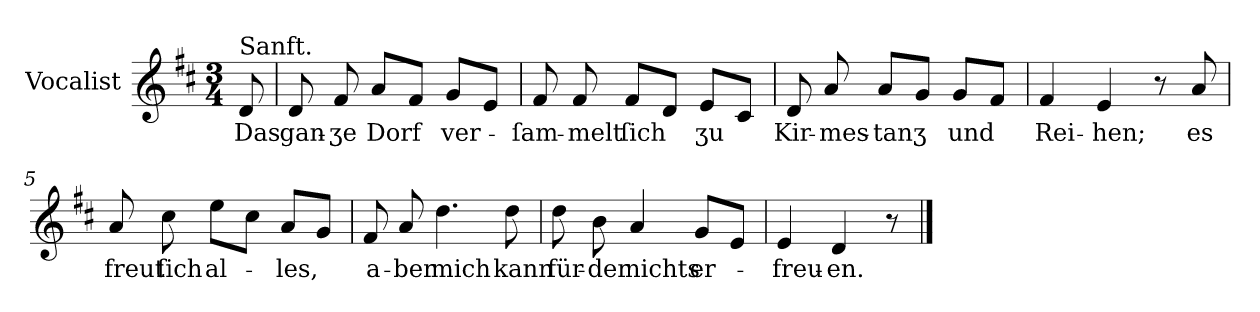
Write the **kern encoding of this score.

**kern	**text
*part1	*part1
*staff1	*staff1
*I"Vocalist	*
*clefG2	*
*k[f#c#]	*
*D:	*
*M3/4	*
=	=
!LO:TX:a:t=Sanft.	!
8d	Das
=1	=1
8d	gan-
8f#	-ʒe
8aL	Dorf
8f#J	.
8gL	ver-
8eJ	.
=2	=2
8f#	-ſam-
8f#	-melt
8f#L	ſich
8dJ	.
8eL	ʒu
8c#J	.
=3	=3
8d	Kir-
8a	-mes-
8aL	-tanʒ
8gJ	.
8gL	und
8f#J	.
=4	=4
4f#	Rei-
4e	-hen;
8r	.
8a	es
=5	=5
8a	freut
8cc#	ſich
8eeL	al-
8cc#J	.
8aL	-les,
8gJ	.
=6	=6
8f#	a-
8a	-ber
4.dd	mich
8dd	kann
=7	=7
8dd	für-
8b	-der
4a	nichts
8gL	er-
8eJ	.
=8	=8
4e	-freu-
4d	-en.
8r	.
==	==
*-	*-
